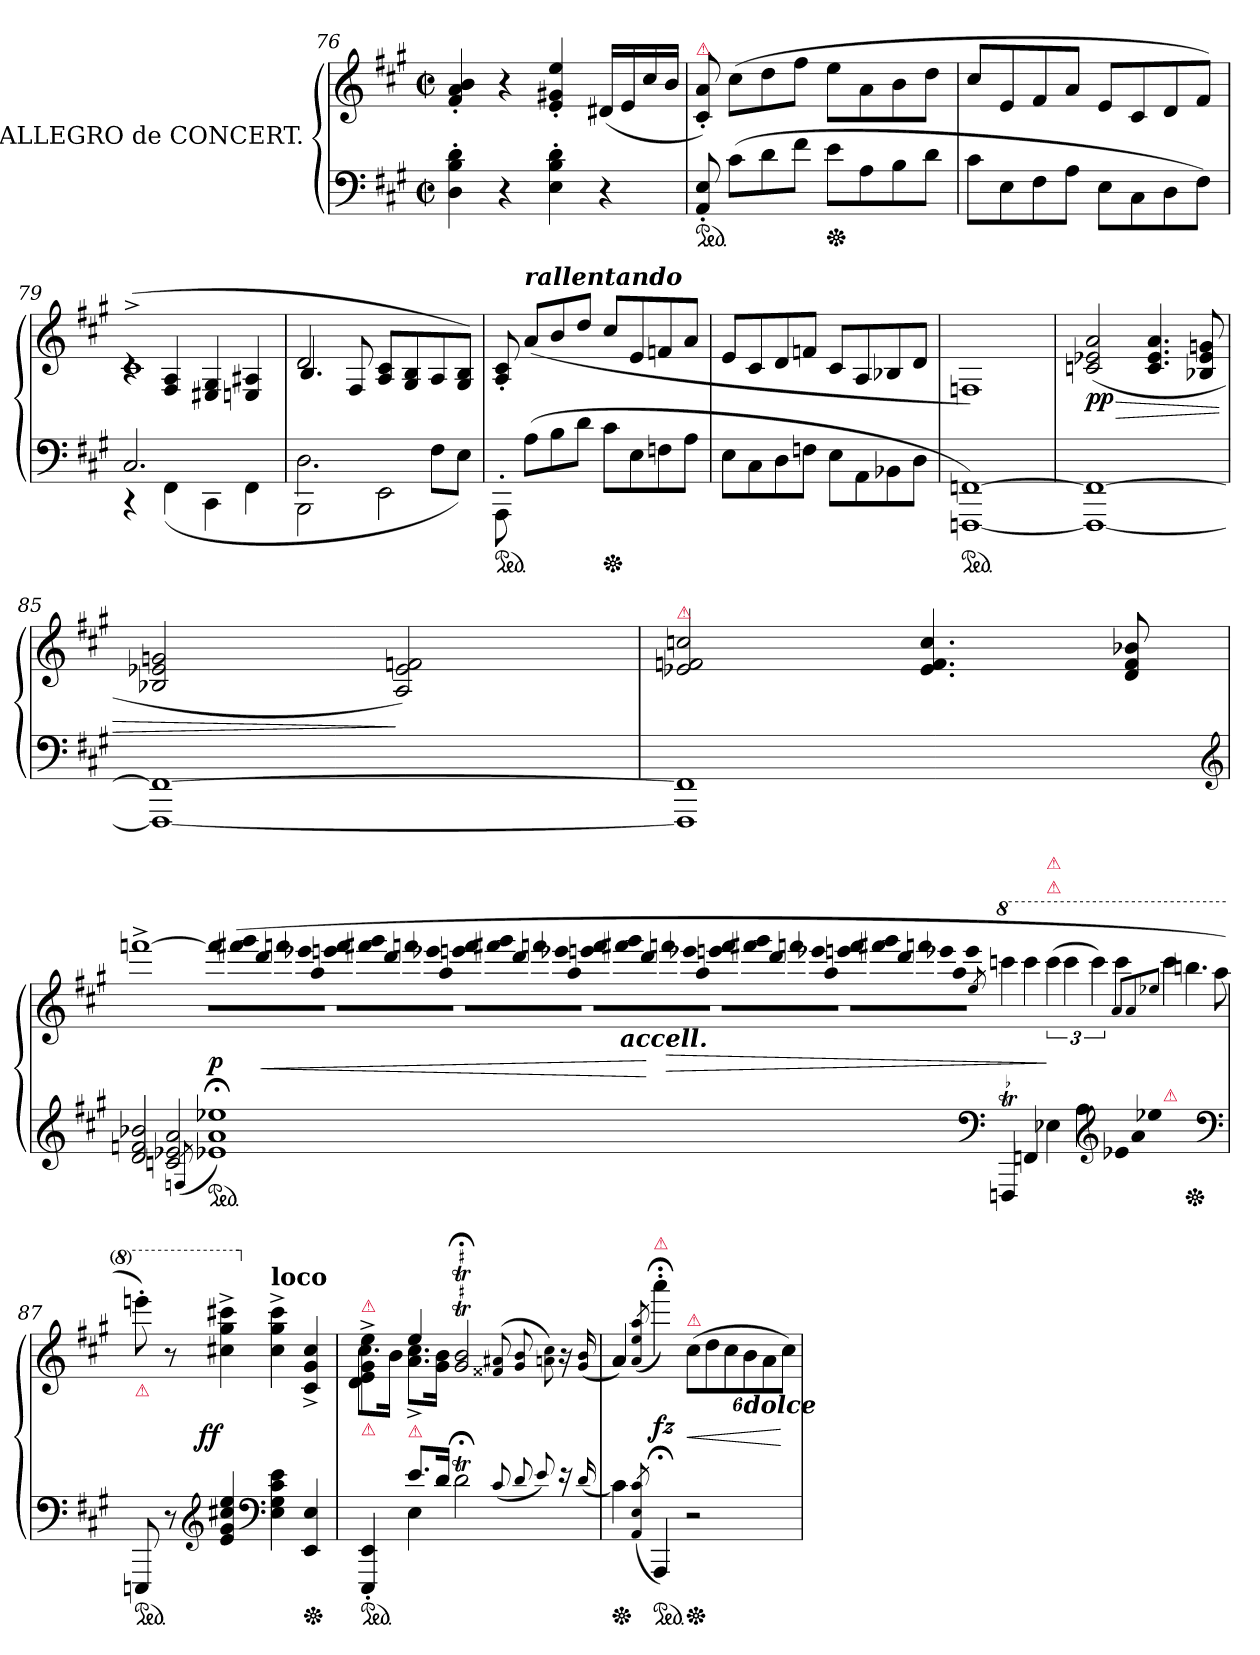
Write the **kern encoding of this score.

**kern	**kern	**dynam
*part1	*part1	*part1
*staff2	*staff1	*staff1/2
*I"ALLEGRO de CONCERT.	*	*
*clefF4	*clefG2	*
*k[f#c#g#]	*k[f#c#g#]	*
*M2/2	*M2/2	*
*met(c|)	*met(c|)	*
=76	=76	=76
4D' 4B' 4d'	4f#'> 4a'> 4b'>	.
4r	4r	.
4E' 4B' 4d'	4e' 4g#X' 4ee'	.
4r	(<16d#XLL	.
.	16e	.
.	16cc#	.
.	16bJJ	.
=77	=77	=77
!	!LO:TX:a:color=crimson:t=⚠	!
*ped	*	*
8AA' 8E'	8c#' 8a')	.
(>8c#L	(>8cc#L	.
8d	8dd	.
8f#J	8ff#J	.
*Xped	*	*
8eL	8eeL	.
8A	8a	.
8B	8b	.
8dJ	8ddJ	.
=78	=78	=78
8c#L	8cc#L	.
8E	8e	.
8F#	8f#	.
8AJ	8aJ	.
8EL	8eL	.
8C#	8c#	.
8D	8d	.
8F#J)	8f#J)	.
=79	=79	=79
*^	*^	*
2.C#	4rCC	(>1c#^<	4rc	.
.	(<4FF#\	.	4F#/ 4A/	.
.	4CC#\	.	4E#X/ 4G#/	.
4ryy	4FF#\	.	4En/ 4A#X/	.
=80	=80	=80	=80	=80
2.D\	2BBB\	2d	4.B/	.
.	.	.	8F#/	.
.	2EE\	8A/ 8c#/L	2ryy	.
.	.	8G#/ 8B/	.	.
8F#\L	.	8A/	.	.
8EJ)	.	8G#/ 8B/J)	.	.
*v	*v	*	*	*
*	*v	*v	*
=81	=81	=81
!LO:TX:b:color=crimson:t=⚠	!	!
*ped	*	*
8AAA'<\	8A'>/ 8c#'>/	.
!	!LO:TX:a:Bi:t=rallentando	!
(<8AL	(>8a/L	.
8B	8b	.
8dJ	8ddJ	.
*Xped	*	*
8c#L	8cc#L	.
8E	8e	.
8Fn	8fn	.
8AJ	8aJ	.
=82	=82	=82
8EL	8eL	.
8C#	8c#	.
8D	8d	.
8FnJ	8fnJ	.
8EL	8c#L	.
8AA\	8A/	.
8BB-X	8B-X	.
8DJ	8dJ	.
=83	=83	=83
*ped	*	*
[<1FFFn\ [<1FFn\)	1Fn/)	.
=84	=84	=84
1FFFn_< 1FFn_<	(>2cn 2e-X 2a	> pp
.	4.c 4.e- 4.a	.
.	8B-X 8e- 8gn	.
=85	=85	=85
1FFFn_ 1FFn_	2B-X 2e-X 2gn	.
.	2A 2e- 2fn)	]
=86	=86	=86
!	!LO:TX:a:color=crimson:t=⚠	!
1FFFn] 1FFn]	2e-X 2fn 2ccn	.
.	4.e- 4.f 4.cc	.
.	8d 8f 8b-X	.
*clefG2	*	*
=	=	=
2d 2fn 2b-X	[1fffn^>	.
2cn 2e-X 2a	.	.
(<8qFn/	.	.
*	*Xtuplet	*
!LO:TX:b:color=crimson:t=⚠	!	!
!	!LO:N:vis=16	!
*ped	*	*
1e-X;< 1a;< 1ee-X;<)	48fff!\LL]	p
!	!LO:N:vis=16	!
.	(>48fff#X!\	.
!	!LO:N:vis=16	!
.	48ggg#!\	.
!	!LO:N:vis=16	!
.	48ddd!\	.
!	!LO:N:vis=16	!
.	48fffn!\	<
!	!LO:N:vis=16	!
.	48eee-X!\	.
!	!LO:N:vis=16	!
.	48aa!\	.
!	!LO:N:vis=16	!
.	48eeen!\JJ	.
!	!LO:N:vis=16	!
.	48fff!\LL	.
!	!LO:N:vis=16	!
.	48fff#X!\	.
!	!LO:N:vis=16	!
.	48ggg#!\	.
!	!LO:N:vis=16	!
.	48ddd!\	.
!	!LO:N:vis=16	!
.	48fffn!\	.
!	!LO:N:vis=16	!
.	48eee-X!\	.
!	!LO:N:vis=16	!
.	48aa!\	.
!	!LO:N:vis=16	!
.	48eeen!\JJ	.
!	!LO:N:vis=16	!
.	48fff!\LL	.
!	!LO:N:vis=16	!
.	48fff#X!\	.
!	!LO:N:vis=16	!
.	48ggg#!\	.
!	!LO:N:vis=16	!
.	48ddd!\	.
!	!LO:N:vis=16	!
.	48fffn!\	.
!	!LO:N:vis=16	!
.	48eee-X!\	.
!	!LO:N:vis=16	!
.	48aa!\	.
!	!LO:N:vis=16	!
.	48eeen!\JJ	.
!	!LO:N:vis=16	!
.	48fff!\LL	.
!	!LO:N:vis=16	!
.	48fff#X!\	.
!	!LO:TX:b:Bi:t=accell.	!
!	!LO:N:vis=16	!
.	48ggg#!\	.
!	!LO:N:vis=16	!
.	48ddd!\	.
!	!LO:N:vis=16	!
.	48fffn!\	[
!	!LO:N:vis=16	!
.	48eee-X!\	>
!	!LO:N:vis=16	!
.	48aa!\	.
!	!LO:N:vis=16	!
.	48eeen!\JJ	.
!	!LO:N:vis=16	!
.	48fff!\LL	.
!	!LO:N:vis=16	!
.	48fff#X!\	.
!	!LO:N:vis=16	!
.	48ggg#!\	.
!	!LO:N:vis=16	!
.	48ddd!\	.
!	!LO:N:vis=16	!
.	48fffn!\	.
!	!LO:N:vis=16	!
.	48eee-X!\	.
!	!LO:N:vis=16	!
.	48aa!\	.
!	!LO:N:vis=16	!
.	48eeen!\JJ	.
!	!LO:N:vis=16	!
.	48fff!\LL	.
!	!LO:N:vis=16	!
.	48fff#X!\	.
!	!LO:N:vis=16	!
.	48ggg#!\	.
!	!LO:N:vis=16	!
.	48ddd!\	.
!	!LO:N:vis=16	!
.	48fffn!\	.
!	!LO:N:vis=16	!
.	48eee-X!\	.
!	!LO:N:vis=16	!
.	48aa!\	.
!	!LO:N:vis=16	!
.	48eee-!\JJ	.
*clefF4	*	*
.	8qee!	.
!LO:TR:acc=-	!	!
*	*8va	*
4FFFnt!	4ccccn!	.
4FFn!	4cccc!	.
*	*tuplet	*
!	!LO:TX:a:color=crimson:t=⚠	!
!	!LO:TX:a:color=crimson:t=⚠	!
4E-X!	(>6cccc!	]
.	6cccc!	.
4A!	.	.
.	6cccc!)	.
*clefG2	*	*
*Xtuplet	*	*
!LO:N:vis=4	!	!
12e-X!\	4cccc!	.
!LO:N:vis=4	!	!
12a!\	.	.
!LO:N:vis=4	!	!
12ee-X!	.	.
.	8qqaa!/L	.
.	8qqaa!	.
.	8qqeee-!J	.
!LO:TX:a:color=crimson:t=⚠	!	!
2.ryy	4cccc!	.
*Xped	*	*
.	4.bbbn!	.
.	8aaa!	.
*clefF4	*	*
=87	=87	=87
!	!LO:TX:b:Bi:color=crimson:t=⚠	!
*ped	*	*
8EEEn	8eeeen'>)	.
8r	8r	.
*clefG2	*	*
!	!	!LO:DY:rj
4e 4g# 4cc#X 4ee	4ccc#X^< 4ggg#^< 4cccc#X^<	ff
*clefF4	*	*
*	*X8va	*
!	!LO:TX:a:B:t=loco	!
4E 4G# 4c# 4e	4cc#^< 4gg#^< 4ccc#^<	.
*Xped	*	*
4EE 4E	4c#^< 4g#^< 4cc#^<	.
=88	=88	=88
*^	*^	*
!	!	!LO:TX:b:color=crimson:t=⚠	!	!
!	!	!LO:TX:a:color=crimson:t=⚠	!	!
*ped	*	*	*	*
4EEE' 4EE'	4ryy	4d^<\ 4e^<\ 4g#^<\ 4ee^<\	8.cc#L	.
.	.	.	16bJk	.
!	!	!LO:TX:b:color=crimson:t=⚠	!	!
8.eL	4E	4ee	8.a^< 8.cc#^<L	.
16dJk	.	.	16g# 16bJk	.
2dT;	2ryy	2g#T;< 2bT;<	2ryy	.
*v	*v	*	*	*
*	*v	*v	*
(<8qqc#/L	(<8qqf##X/ 8qqa#X/L	.
8qqd	8qqg# 8qqb	.
8qqe)	8qqan 8qqcc#)	.
16qqre	16qqr	.
(<16qqd	(<16qqg# 16qqb	.
=89	=89	=89
*Xped	*	*
4c#)	4a)	.
(<8qAA/ 8qE/ 8qc#/	(>8qa/ 8qee/ 8qaa/	.
!	!LO:TX:a:color=crimson:t=⚠	!
!LO:TX:b:color=crimson:t=⚠	!	!
!LO:TX:a:color=crimson:t=⚠	!	!
*ped	*	*
4AAA;<)	4aaa;<'>)	fz
!	!LO:TX:a:color=crimson:t=⚠	!
*Xped	*	*
2r	(>12cc#L	<
.	12dd	.
.	12cc#	.
!	!LO:TX:b:Bi:t=dolce	!
.	12b	.
.	12a	.
.	12cc#J)	[
=	=	=
*-	*-	*-
